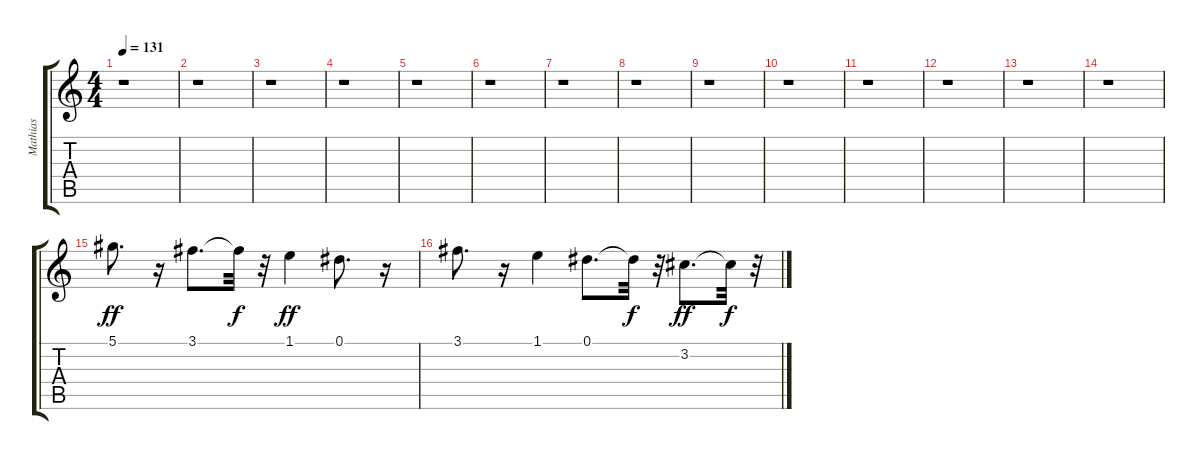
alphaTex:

\track ("Mathias" "Mathias") {instrument acousticguitarsteel}
\staff {score tabs}
\tuning (Eb4 Bb3 Gb3 Db3 Ab2 Eb2) {hide}
\ts (4 4)
\tempo 131
\clef g2
\ks c
r.1{dy f} |
r.1 |
r.1 |
r.1 |
r.1 |
r.1 |
r.1 |
r.1 |
r.1 |
r.1 |
r.1 |
r.1 |
r.1 |
r.1 |
5.1.8{d dy ff} r.16 3.1.8{d} 3.1{t}.32{dy f} r.32 1.1.4{dy ff} 0.1.8{d} r.16 |
3.1.8{d} r.16 1.1.4 0.1.8{d} 0.1{t}.32{dy f} r.32 3.2.8{d dy ff} 3.2{t}.32{dy f} r.32
